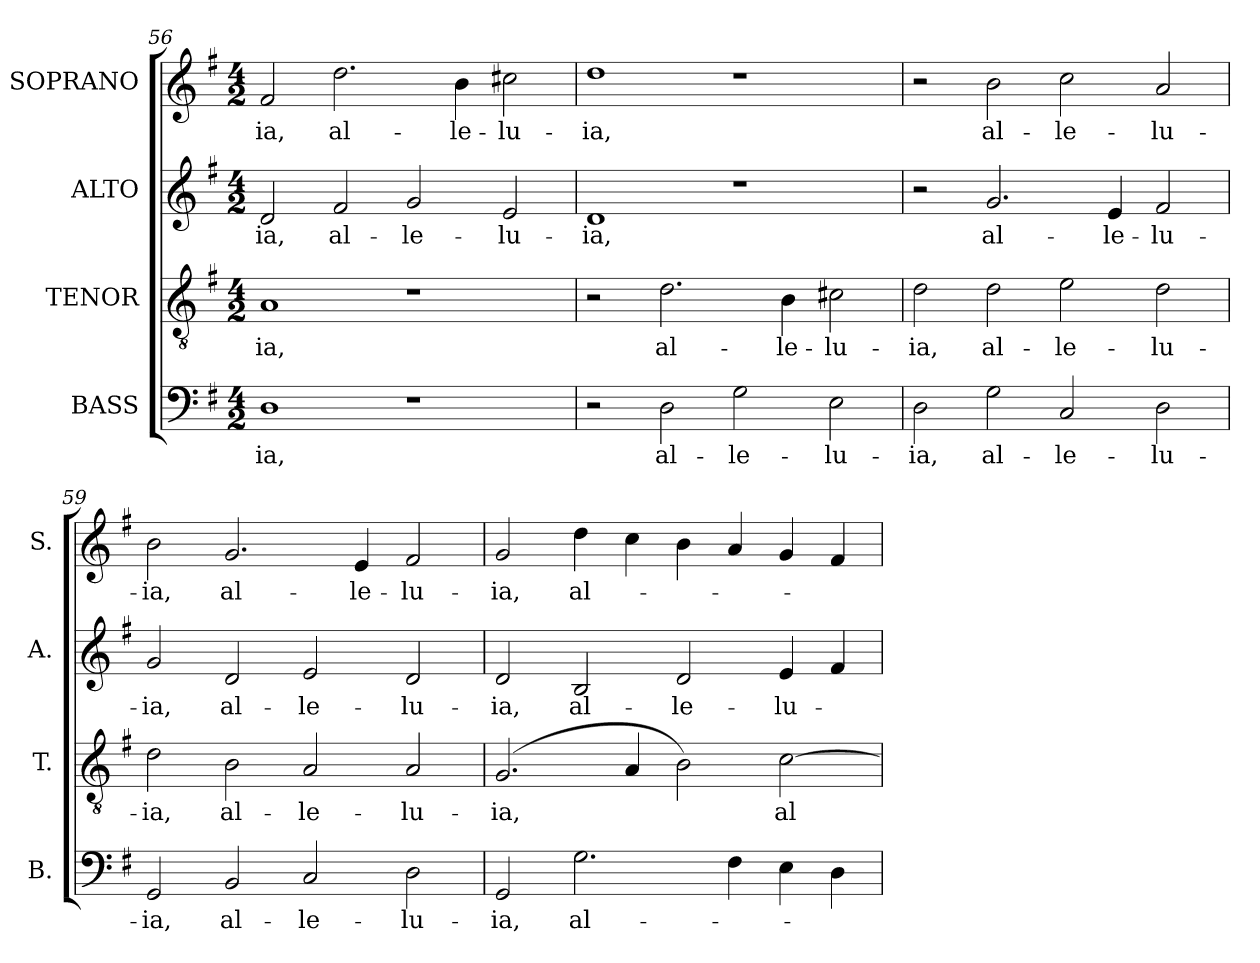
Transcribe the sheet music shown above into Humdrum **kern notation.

**kern	**text	**kern	**text	**kern	**text	**kern	**text
*part4	*part4	*part3	*part3	*part2	*part2	*part1	*part1
*staff4	*staff4	*staff3	*staff3	*staff2	*staff2	*staff1	*staff1
*I"BASS	*	*I"TENOR	*	*I"ALTO	*	*I"SOPRANO	*
*I'B.	*	*I'T.	*	*I'A.	*	*I'S.	*
*clefF4	*	*clefGv2	*	*clefG2	*	*clefG2	*
*	*	*ITrd7c12	*	*	*	*	*
*k[f#]	*	*k[f#]	*	*k[f#]	*	*k[f#]	*
*G:	*	*G:	*	*G:	*	*G:	*
*M4/2	*	*M4/2	*	*M4/2	*	*M4/2	*
=56	=56	=56	=56	=56	=56	=56	=56
!	!LO:LY:b:color=#000000	!	!	!	!	!	!
!	!	!	!LO:LY:b:color=#000000	!	!	!	!
!	!	!	!	!	!LO:LY:b:color=#000000	!	!
!	!	!	!	!	!	!	!LO:LY:b:color=#000000
1Di	-ia,	1AAi	-ia,	2di/	-ia,	2f#i/	-ia,
!	!	!	!	!	!LO:LY:b:color=#000000	!	!
!	!	!	!	!	!	!	!LO:LY:b:color=#000000
.	.	.	.	2f#i/	al-	2.ddi\	al-
!	!	!	!	!	!LO:LY:b:color=#000000	!	!
1r	.	1r	.	2gi/	-le-	.	.
!	!	!	!	!	!	!	!LO:LY:b:color=#000000
.	.	.	.	.	.	4bi\	-le-
!	!	!	!	!	!LO:LY:b:color=#000000	!	!
!	!	!	!	!	!	!	!LO:LY:b:color=#000000
.	.	.	.	2ei/	-lu-	2cc#Xi\	-lu-
=57	=57	=57	=57	=57	=57	=57	=57
!	!	!	!	!	!LO:LY:b:color=#000000	!	!
!	!	!	!	!	!	!	!LO:LY:b:color=#000000
2r	.	2r	.	1di	-ia,	1ddi	-ia,
!	!LO:LY:b:color=#000000	!	!	!	!	!	!
!	!	!	!LO:LY:b:color=#000000	!	!	!	!
2Di\	al-	2.Di\	al-	.	.	.	.
!	!LO:LY:b:color=#000000	!	!	!	!	!	!
2Gi\	-le-	.	.	1r	.	1r	.
!	!	!	!LO:LY:b:color=#000000	!	!	!	!
.	.	4BBi\	-le-	.	.	.	.
!	!LO:LY:b:color=#000000	!	!	!	!	!	!
!	!	!	!LO:LY:b:color=#000000	!	!	!	!
2Ei\	-lu-	2C#Xi\	-lu-	.	.	.	.
!!LO:LB:g=z
=58	=58	=58	=58	=58	=58	=58	=58
!	!LO:LY:b:color=#000000	!	!	!	!	!	!
!	!	!	!LO:LY:b:color=#000000	!	!	!	!
2Di\	-ia,	2Di\	-ia,	2r	.	2r	.
!	!LO:LY:b:color=#000000	!	!	!	!	!	!
!	!	!	!LO:LY:b:color=#000000	!	!	!	!
!	!	!	!	!	!LO:LY:b:color=#000000	!	!
!	!	!	!	!	!	!	!LO:LY:b:color=#000000
2Gi\	al-	2Di\	al-	2.gi/	al-	2bi\	al-
!	!LO:LY:b:color=#000000	!	!	!	!	!	!
!	!	!	!LO:LY:b:color=#000000	!	!	!	!
!	!	!	!	!	!	!	!LO:LY:b:color=#000000
2Ci/	-le-	2Ei\	-le-	.	.	2cci\	-le-
!	!	!	!	!	!LO:LY:b:color=#000000	!	!
.	.	.	.	4ei/	-le-	.	.
!	!LO:LY:b:color=#000000	!	!	!	!	!	!
!	!	!	!LO:LY:b:color=#000000	!	!	!	!
!	!	!	!	!	!LO:LY:b:color=#000000	!	!
!	!	!	!	!	!	!	!LO:LY:b:color=#000000
2Di\	-lu-	2Di\	-lu-	2f#i/	-lu-	2ai/	-lu-
=59	=59	=59	=59	=59	=59	=59	=59
!	!LO:LY:b:color=#000000	!	!	!	!	!	!
!	!	!	!LO:LY:b:color=#000000	!	!	!	!
!	!	!	!	!	!LO:LY:b:color=#000000	!	!
!	!	!	!	!	!	!	!LO:LY:b:color=#000000
2GGi/	-ia,	2Di\	-ia,	2gi/	-ia,	2bi\	-ia,
!	!LO:LY:b:color=#000000	!	!	!	!	!	!
!	!	!	!LO:LY:b:color=#000000	!	!	!	!
!	!	!	!	!	!LO:LY:b:color=#000000	!	!
!	!	!	!	!	!	!	!LO:LY:b:color=#000000
2BBi/	al-	2BBi\	al-	2di/	al-	2.gi/	al-
!	!LO:LY:b:color=#000000	!	!	!	!	!	!
!	!	!	!LO:LY:b:color=#000000	!	!	!	!
!	!	!	!	!	!LO:LY:b:color=#000000	!	!
2Ci/	-le-	2AAi/	-le-	2ei/	-le-	.	.
!	!	!	!	!	!	!	!LO:LY:b:color=#000000
.	.	.	.	.	.	4ei/	-le-
!	!LO:LY:b:color=#000000	!	!	!	!	!	!
!	!	!	!LO:LY:b:color=#000000	!	!	!	!
!	!	!	!	!	!LO:LY:b:color=#000000	!	!
!	!	!	!	!	!	!	!LO:LY:b:color=#000000
2Di\	-lu-	2AAi/	-lu-	2di/	-lu-	2f#i/	-lu-
=60	=60	=60	=60	=60	=60	=60	=60
!	!LO:LY:b:color=#000000	!	!	!	!	!	!
!	!	!	!LO:LY:b:color=#000000	!	!	!	!
!	!	!	!	!	!LO:LY:b:color=#000000	!	!
!	!	!	!	!	!	!	!LO:LY:b:color=#000000
2GGi/	-ia,	(2.GGi/	-ia,	2di/	-ia,	2gi/	-ia,
!	!LO:LY:b:color=#000000	!	!	!	!	!	!
!	!	!	!	!	!LO:LY:b:color=#000000	!	!
!	!	!	!	!	!	!	!LO:LY:b:color=#000000
2.Gi\	al-	.	.	2Bi/	al-	4ddi\	al-
.	.	4AAi/	.	.	.	4cci\	.
!	!	!	!	!	!LO:LY:b:color=#000000	!	!
.	.	2BBi\)	.	2di/	-le-	4bi\	.
4F#i\	.	.	.	.	.	4ai/	.
!	!	!	!LO:LY:b:color=#000000	!	!	!	!
!	!	!	!	!	!LO:LY:b:color=#000000	!	!
4Ei\	.	[2Ci\	al-	4ei/	-lu-	4gi/	.
4Di\	.	.	.	4f#i/	.	4f#i/	.
=	=	=	=	=	=	=	=
*-	*-	*-	*-	*-	*-	*-	*-
